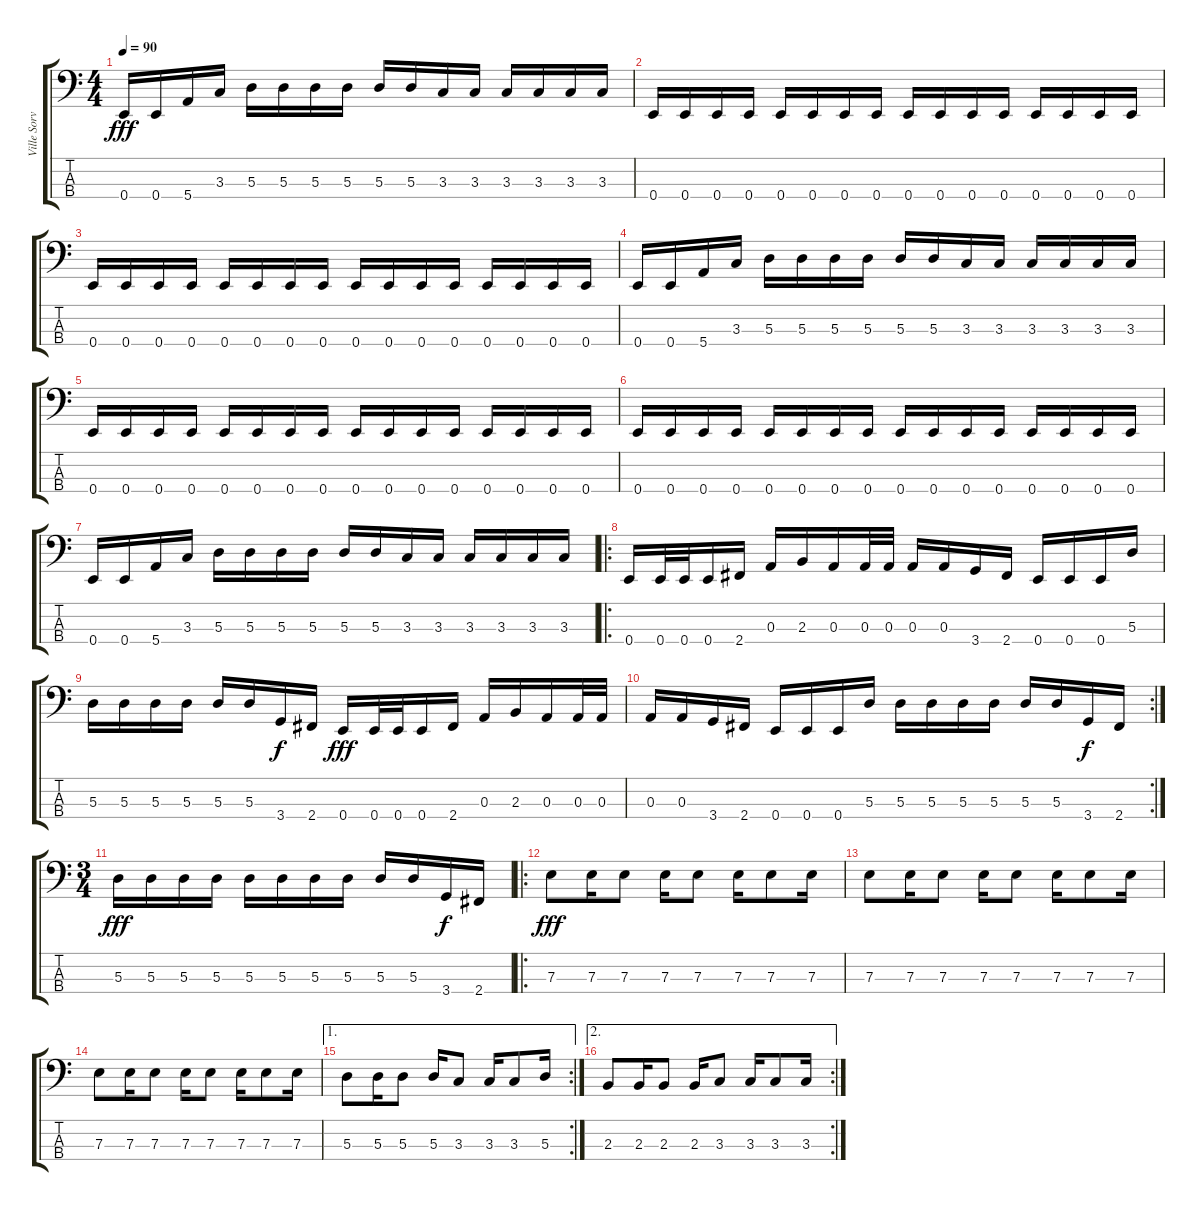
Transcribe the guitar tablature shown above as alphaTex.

\track ("Ville Sorvali" "Ville Sorv") {instrument electricbasspick}
\staff {score tabs}
\tuning (G2 D2 A1 E1) {hide}
\ts (4 4)
\tempo 90
\clef f4
\ks c
0.4.16{dy fff} 0.4.16 5.4.16 3.3.16 5.3.16 5.3.16 5.3.16 5.3.16 5.3.16 5.3.16 3.3.16 3.3.16 3.3.16 3.3.16 3.3.16 3.3.16 |
0.4.16 0.4.16 0.4.16 0.4.16 0.4.16 0.4.16 0.4.16 0.4.16 0.4.16 0.4.16 0.4.16 0.4.16 0.4.16 0.4.16 0.4.16 0.4.16 |
0.4.16 0.4.16 0.4.16 0.4.16 0.4.16 0.4.16 0.4.16 0.4.16 0.4.16 0.4.16 0.4.16 0.4.16 0.4.16 0.4.16 0.4.16 0.4.16 |
0.4.16 0.4.16 5.4.16 3.3.16 5.3.16 5.3.16 5.3.16 5.3.16 5.3.16 5.3.16 3.3.16 3.3.16 3.3.16 3.3.16 3.3.16 3.3.16 |
0.4.16 0.4.16 0.4.16 0.4.16 0.4.16 0.4.16 0.4.16 0.4.16 0.4.16 0.4.16 0.4.16 0.4.16 0.4.16 0.4.16 0.4.16 0.4.16 |
0.4.16 0.4.16 0.4.16 0.4.16 0.4.16 0.4.16 0.4.16 0.4.16 0.4.16 0.4.16 0.4.16 0.4.16 0.4.16 0.4.16 0.4.16 0.4.16 |
0.4.16 0.4.16 5.4.16 3.3.16 5.3.16 5.3.16 5.3.16 5.3.16 5.3.16 5.3.16 3.3.16 3.3.16 3.3.16 3.3.16 3.3.16 3.3.16 |
\ro
0.4.16{volume 16 balance 11 instrument electricbasspick} 0.4.32 0.4.32 0.4.16 2.4.16 0.3.16 2.3.16 0.3.16 0.3.32 0.3.32 0.3.16 0.3.16 3.4.16 2.4.16 0.4.16 0.4.16 0.4.16 5.3.16 |
5.3.16 5.3.16 5.3.16 5.3.16 5.3.16 5.3.16 3.4.16{dy f} 2.4.16 0.4.16{dy fff} 0.4.32 0.4.32 0.4.16 2.4.16 0.3.16 2.3.16 0.3.16 0.3.32 0.3.32 |
\rc 2
0.3.16 0.3.16 3.4.16 2.4.16 0.4.16 0.4.16 0.4.16 5.3.16 5.3.16 5.3.16 5.3.16 5.3.16 5.3.16 5.3.16 3.4.16{dy f} 2.4.16 |
\ts (3 4)
5.3.16{dy fff} 5.3.16 5.3.16 5.3.16 5.3.16 5.3.16 5.3.16 5.3.16 5.3.16 5.3.16 3.4.16{dy f} 2.4.16 |
\ro
7.3.8{dy fff volume 16 balance 11 instrument electricbasspick} 7.3.16 7.3.8 7.3.16 7.3.8 7.3.16 7.3.8 7.3.16 |
7.3.8 7.3.16 7.3.8 7.3.16 7.3.8 7.3.16 7.3.8 7.3.16 |
7.3.8 7.3.16 7.3.8 7.3.16 7.3.8 7.3.16 7.3.8 7.3.16 |
\ae 1
\rc 2
5.3.8 5.3.16 5.3.8 5.3.16 3.3.8 3.3.16 3.3.8 5.3.16 |
\ae 2
\rc 2
2.3.8 2.3.16 2.3.8 2.3.16 3.3.8 3.3.16 3.3.8 3.3.16
